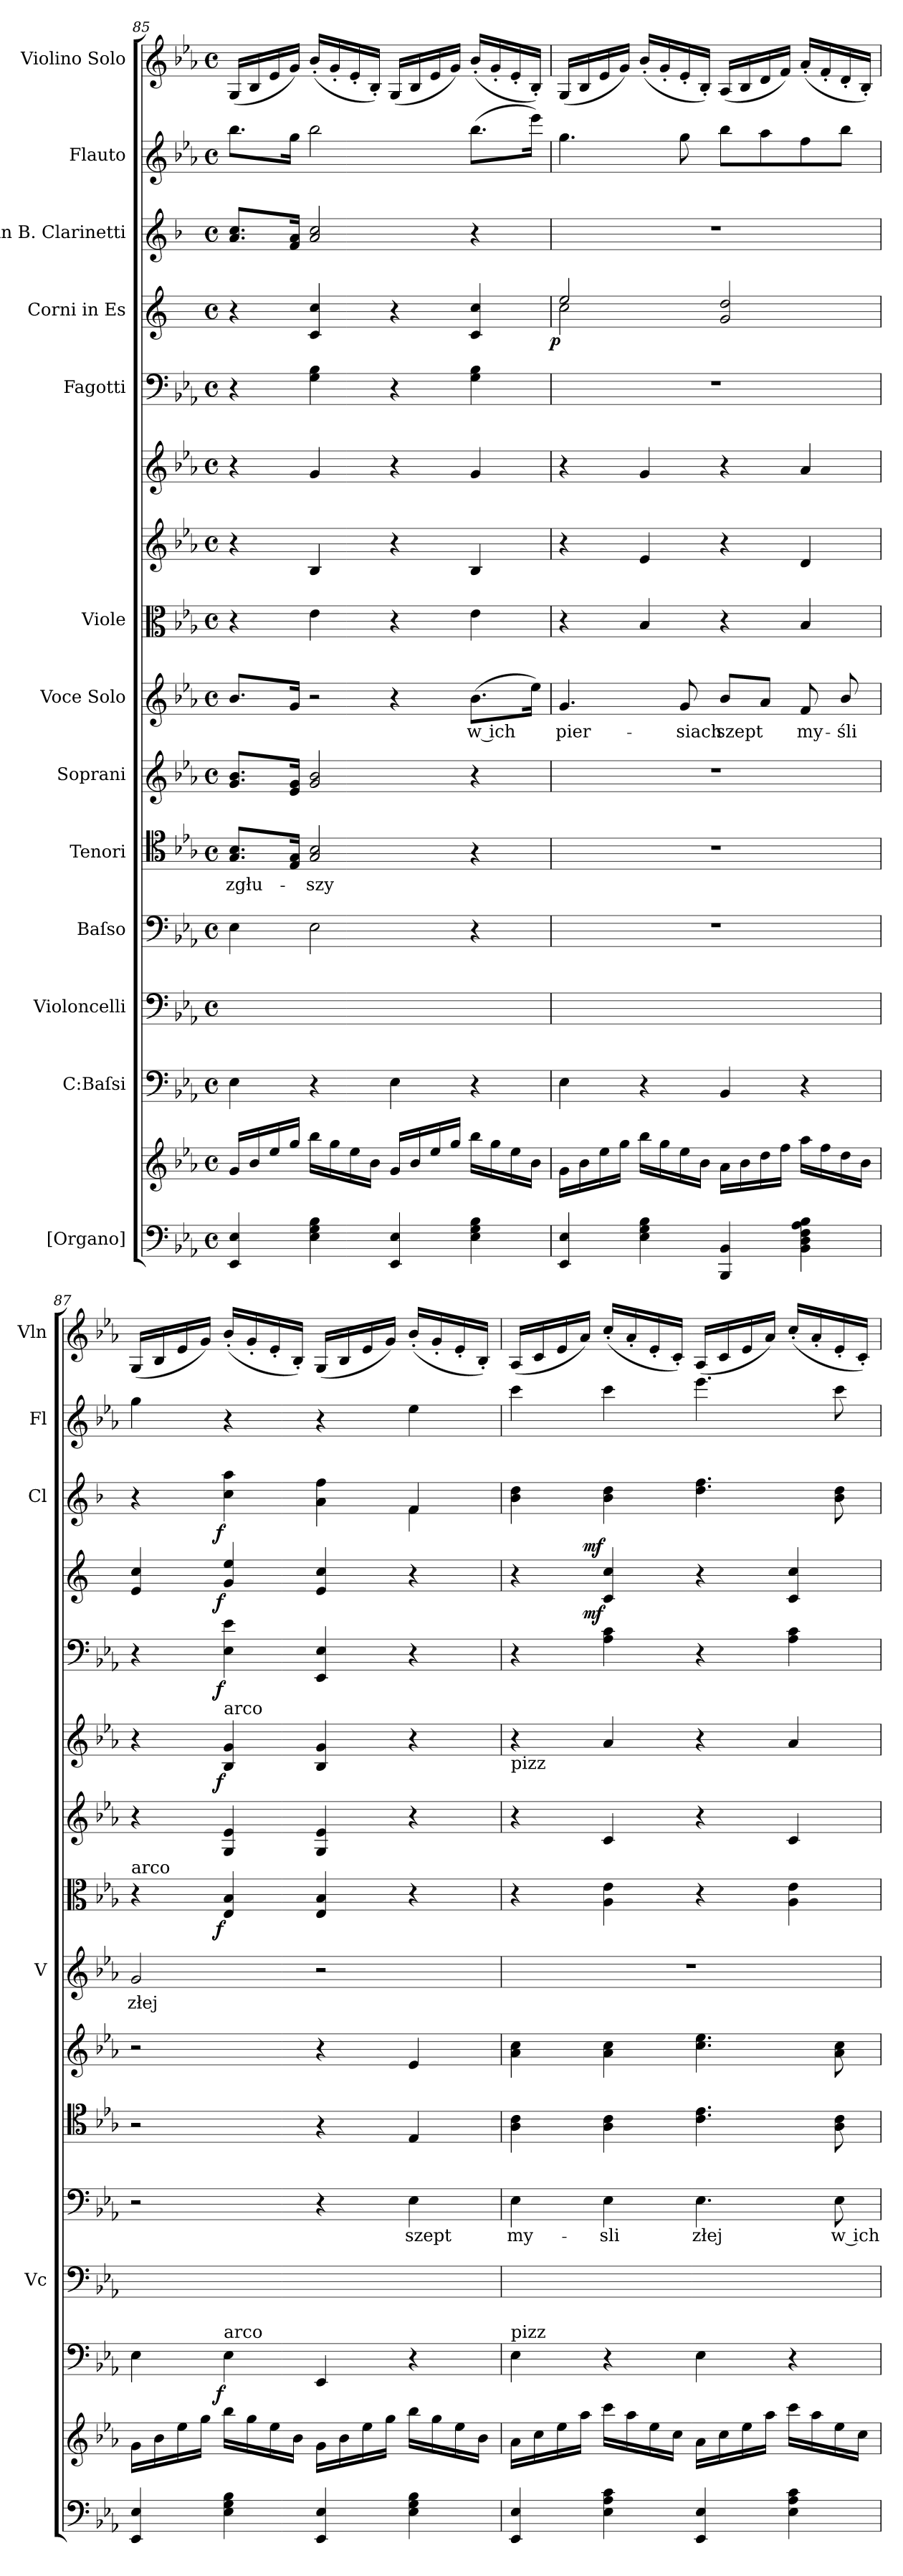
**kern	**kern	**kern	**dynam	**kern	**kern	**text	**kern	**text	**kern	**kern	**text	**kern	**dynam	**kern	**kern	**dynam	**kern	**dynam	**kern	**dynam	**kern	**dynam	**kern	**kern
*part15	*part15	*part14	*part14	*part13	*part12	*part12	*part11	*part11	*part10	*part9	*part9	*part8	*part8	*part7	*part6	*part6	*part5	*part5	*part4	*part4	*part3	*part3	*part2	*part1
*staff16	*staff15	*staff14	*staff14	*staff13	*staff12	*staff12	*staff11	*staff11	*staff10	*staff9	*staff9	*staff8	*staff8	*staff7	*staff6	*staff6	*staff5	*staff5	*staff4	*staff4	*staff3	*staff3	*staff2	*staff1
*I"[Organo]	*	*I"C:Baſsi	*	*I"Violoncelli	*I"Baſso	*	*I"Tenori	*	*I"Soprani	*I"Voce Solo	*	*I"Viole	*	*	*	*	*I"Fagotti	*	*I"Corni in Es	*	*I"in B. Clarinetti	*	*I"Flauto	*I"Violino Solo
*	*	*	*	*I'Vc	*	*	*	*	*	*I'V	*	*	*	*	*	*	*	*	*	*	*I'Cl	*	*I'Fl	*I'Vln
*clefF4	*clefG2	*clefF4	*	*clefF4	*clefF4	*	*clefC4	*	*clefG2	*clefG2	*	*clefC3	*	*clefG2	*clefG2	*	*clefF4	*	*clefG2	*	*clefG2	*	*clefG2	*clefG2
*	*	*	*	*	*	*	*	*	*	*	*	*	*	*	*	*	*	*	*ITrd5c9	*	*ITrd1c2	*	*	*
*k[b-e-a-]	*k[b-e-a-]	*k[b-e-a-]	*	*k[b-e-a-]	*k[b-e-a-]	*	*k[b-e-a-]	*	*k[b-e-a-]	*k[b-e-a-]	*	*k[b-e-a-]	*	*k[b-e-a-]	*k[b-e-a-]	*	*k[b-e-a-]	*	*k[b-e-a-]	*	*k[b-e-a-]	*	*k[b-e-a-]	*k[b-e-a-]
*M4/4	*M4/4	*M4/4	*	*M4/4	*M4/4	*	*M4/4	*	*M4/4	*M4/4	*	*M4/4	*	*M4/4	*M4/4	*	*M4/4	*	*M4/4	*	*M4/4	*	*M4/4	*M4/4
*met(c)	*met(c)	*met(c)	*	*met(c)	*met(c)	*	*met(c)	*	*met(c)	*met(c)	*	*met(c)	*	*met(c)	*met(c)	*	*met(c)	*	*met(c)	*	*met(c)	*	*met(c)	*met(c)
=85	=85	=85	=85	=85	=85	=85	=85	=85	=85	=85	=85	=85	=85	=85	=85	=85	=85	=85	=85	=85	=85	=85	=85	=85
4EE-/ 4E-/	16g/LL	4E-\	.	4E-\yy	4E-\	.	8.G/ 8.B-/L	zgłu-	8.g/ 8.b-/L	8.b-/L	.	4r	.	4r	4r	.	4r	.	4r	.	8.g/ 8.b-/L	.	8.bb-\L	(>16G/LL
.	16b-/	.	.	.	.	.	.	.	.	.	.	.	.	.	.	.	.	.	.	.	.	.	.	16B-/
.	16ee-/	.	.	.	.	.	.	.	.	.	.	.	.	.	.	.	.	.	.	.	.	.	.	16e-/
.	16gg/JJ	.	.	.	.	.	16E-/ 16G/Jk	.	16e-/ 16g/Jk	16g/Jk	.	.	.	.	.	.	.	.	.	.	16e-/ 16g/Jk	.	16gg\Jk	16g/JJ)
!	!	!	!	!	!	!	!	!	!	!LO:N:vis=2	!	!	!	!	!	!	!	!	!	!	!	!	!	!
4E-\ 4G\ 4B-\	16bb-\LL	4r	.	4ryy	2E-\	.	2G/ 2B-/	-szy	2g/ 2b-/	4r	.	4e-\	.	4B-/	4g/	.	4G\ 4B-\	.	4E-/ 4e-/	.	2g/ 2b-/	.	2bb-\	(>16b-'>/LL
.	16gg\	.	.	.	.	.	.	.	.	.	.	.	.	.	.	.	.	.	.	.	.	.	.	16g'>/
.	16ee-\	.	.	.	.	.	.	.	.	.	.	.	.	.	.	.	.	.	.	.	.	.	.	16e-'>/
.	16b-\JJ	.	.	.	.	.	.	.	.	.	.	.	.	.	.	.	.	.	.	.	.	.	.	16B-'>/JJ)
4EE-/ 4E-/	16g/LL	4E-\	.	4E-\yy	.	.	.	.	.	4r	.	4r	.	4r	4r	.	4r	.	4r	.	.	.	.	(>16G/LL
.	16b-/	.	.	.	.	.	.	.	.	.	.	.	.	.	.	.	.	.	.	.	.	.	.	16B-/
.	16ee-/	.	.	.	.	.	.	.	.	.	.	.	.	.	.	.	.	.	.	.	.	.	.	16e-/
.	16gg/JJ	.	.	.	.	.	.	.	.	.	.	.	.	.	.	.	.	.	.	.	.	.	.	16g/JJ)
4E-\ 4G\ 4B-\	16bb-\LL	4r	.	4ryy	4r	.	4r	.	4r	(8.b-\L	w ich	4e-\	.	4B-/	4g/	.	4G\ 4B-\	.	4E-/ 4e-/	.	4r	.	(8.bb-\L	(>16b-'>/LL
.	16gg\	.	.	.	.	.	.	.	.	.	.	.	.	.	.	.	.	.	.	.	.	.	.	16g'>/
.	16ee-\	.	.	.	.	.	.	.	.	.	.	.	.	.	.	.	.	.	.	.	.	.	.	16e-'>/
.	16b-\JJ	.	.	.	.	.	.	.	.	16ee-\Jk)	.	.	.	.	.	.	.	.	.	.	.	.	16eee-\Jk)	16B-'>/JJ)
=86	=86	=86	=86	=86	=86	=86	=86	=86	=86	=86	=86	=86	=86	=86	=86	=86	=86	=86	=86	=86	=86	=86	=86	=86
*	*	*	*	*	*	*	*	*	*	*	*	*	*	*	*	*	*	*	*^	*	*	*	*	*
!	!	!	!	!	!	!	!	!	!	!	!	!	!	!	!	!	!	!	!	!	!LO:DY:rj	!	!	!	!
4EE-/ 4E-/	16g\LL	4E-\	.	4E-\yy	1r	.	1r	.	1r	4.g/	pier-	4r	.	4r	4r	.	1r	.	2g/	2e-\	p	1r	.	4.gg\	(>16G/LL
.	16b-\	.	.	.	.	.	.	.	.	.	.	.	.	.	.	.	.	.	.	.	.	.	.	.	16B-/
.	16ee-\	.	.	.	.	.	.	.	.	.	.	.	.	.	.	.	.	.	.	.	.	.	.	.	16e-/
.	16gg\JJ	.	.	.	.	.	.	.	.	.	.	.	.	.	.	.	.	.	.	.	.	.	.	.	16g/JJ)
4E-\ 4G\ 4B-\	16bb-\LL	4r	.	4ryy	.	.	.	.	.	.	.	4B-/	.	4e-/	4g/	.	.	.	.	.	.	.	.	.	(>16b-'>/LL
.	16gg\	.	.	.	.	.	.	.	.	.	.	.	.	.	.	.	.	.	.	.	.	.	.	.	16g'>/
.	16ee-\	.	.	.	.	.	.	.	.	8g/	-siach	.	.	.	.	.	.	.	.	.	.	.	.	8gg\	16e-'>/
.	16b-\JJ	.	.	.	.	.	.	.	.	.	.	.	.	.	.	.	.	.	.	.	.	.	.	.	16B-'>/JJ)
4BBB-/ 4BB-/	16a-\LL	4BB-/	.	4BB-/yy	.	.	.	.	.	8b-/L	szept	4r	.	4r	4r	.	.	.	2B-/ 2f/	2ryy	.	.	.	8bb-\L	(>16A-/LL
.	16b-\	.	.	.	.	.	.	.	.	.	.	.	.	.	.	.	.	.	.	.	.	.	.	.	16B-/
.	16dd\	.	.	.	.	.	.	.	.	8a-/J	.	.	.	.	.	.	.	.	.	.	.	.	.	8aa-\	16d/
.	16ff\JJ	.	.	.	.	.	.	.	.	.	.	.	.	.	.	.	.	.	.	.	.	.	.	.	16f/JJ)
4BB-\ 4D\ 4F\ 4A-\ 4B-\	16aa-\LL	4r	.	4ryy	.	.	.	.	.	8f/	my-	4B-/	.	4d/	4a-/	.	.	.	.	.	.	.	.	8ff\	(>16a-'>/LL
.	16ff\	.	.	.	.	.	.	.	.	.	.	.	.	.	.	.	.	.	.	.	.	.	.	.	16f'>/
.	16dd\	.	.	.	.	.	.	.	.	8b-/	-śli	.	.	.	.	.	.	.	.	.	.	.	.	8bb-\J	16d'>/
.	16b-\JJ	.	.	.	.	.	.	.	.	.	.	.	.	.	.	.	.	.	.	.	.	.	.	.	16B-'>/JJ)
*	*	*	*	*	*	*	*	*	*	*	*	*	*	*	*	*	*	*	*v	*v	*	*	*	*	*
=87	=87	=87	=87	=87	=87	=87	=87	=87	=87	=87	=87	=87	=87	=87	=87	=87	=87	=87	=87	=87	=87	=87	=87	=87
*	*	*	*	*	*	*	*	*	*	*	*	*	*	*	*	*	*	*	*	*	*^	*	*	*
!	!	!	!	!	!	!	!	!	!	!	!	!LO:TX:a:t=arco	!	!	!	!	!	!	!	!	!	!	!	!	!
4EE-/ 4E-/	16g\LL	4E-\	.	4E-\yy	2r	.	2r	.	2r	2g/	złej	4r	.	4r	4r	.	4r	.	4G/ 4e-/	.	4r	2ryy	.	4gg\	(>16G/LL
.	16b-\	.	.	.	.	.	.	.	.	.	.	.	.	.	.	.	.	.	.	.	.	.	.	.	16B-/
.	16ee-\	.	.	.	.	.	.	.	.	.	.	.	.	.	.	.	.	.	.	.	.	.	.	.	16e-/
.	16gg\JJ	.	.	.	.	.	.	.	.	.	.	.	.	.	.	.	.	.	.	.	.	.	.	.	16g/JJ)
!	!	!	!	!	!	!	!	!	!	!	!	!	!	!	!LO:TX:a:t=arco	!	!	!	!	!	!	!	!	!	!
!	!	!LO:TX:a:t=arco	!	!	!	!	!	!	!	!	!	!	!	!	!	!	!	!	!	!	!	!	!	!	!
!	!	!	!LO:DY:b:rj	!	!	!	!	!	!	!	!	!	!LO:DY:rj	!	!	!LO:DY:rj	!	!LO:DY:rj	!	!LO:DY:rj	!	!	!LO:DY:rj	!	!
4E-\ 4G\ 4B-\	16bb-\LL	4E-\	f	4E-\yy	.	.	.	.	.	.	.	4E-/ 4B-/	f	4G/ 4e-/	4B-/ 4g/	f	4E-\ 4e-\	f	4B-/ 4g/	f	4b-\ 4gg\	.	f	4r	(>16b-'>/LL
.	16gg\	.	.	.	.	.	.	.	.	.	.	.	.	.	.	.	.	.	.	.	.	.	.	.	16g'>/
.	16ee-\	.	.	.	.	.	.	.	.	.	.	.	.	.	.	.	.	.	.	.	.	.	.	.	16e-'>/
.	16b-\JJ	.	.	.	.	.	.	.	.	.	.	.	.	.	.	.	.	.	.	.	.	.	.	.	16B-'>/JJ)
4EE-/ 4E-/	16g\LL	4EE-/	.	4EE-/yy	4r	.	4r	.	4r	2r	.	4E-/ 4B-/	.	4G/ 4e-/	4B-/ 4g/	.	4EE-/ 4E-/	.	4G/ 4e-/	.	4g\ 4ee-\	4ryy	.	4r	(>16G/LL
.	16b-\	.	.	.	.	.	.	.	.	.	.	.	.	.	.	.	.	.	.	.	.	.	.	.	16B-/
.	16ee-\	.	.	.	.	.	.	.	.	.	.	.	.	.	.	.	.	.	.	.	.	.	.	.	16e-/
.	16gg\JJ	.	.	.	.	.	.	.	.	.	.	.	.	.	.	.	.	.	.	.	.	.	.	.	16g/JJ)
4E-\ 4G\ 4B-\	16bb-\LL	4r	.	4ryy	4E-\	szept	4E-/	.	4e-/	.	.	4r	.	4r	4r	.	4r	.	4r	.	4e-/	4e-\	.	4ee-\	(>16b-'>/LL
.	16gg\	.	.	.	.	.	.	.	.	.	.	.	.	.	.	.	.	.	.	.	.	.	.	.	16g'>/
.	16ee-\	.	.	.	.	.	.	.	.	.	.	.	.	.	.	.	.	.	.	.	.	.	.	.	16e-'>/
.	16b-\JJ	.	.	.	.	.	.	.	.	.	.	.	.	.	.	.	.	.	.	.	.	.	.	.	16B-'>/JJ)
*	*	*	*	*	*	*	*	*	*	*	*	*	*	*	*	*	*	*	*	*	*v	*v	*	*	*
=88	=88	=88	=88	=88	=88	=88	=88	=88	=88	=88	=88	=88	=88	=88	=88	=88	=88	=88	=88	=88	=88	=88	=88	=88
!	!	!	!	!	!	!	!	!	!	!	!	!	!	!	!LO:TX:b:t=pizz	!	!	!	!	!	!	!	!	!
!	!	!LO:TX:a:t=pizz	!	!	!	!	!	!	!	!	!	!	!	!	!	!	!	!	!	!	!	!	!	!
4EE-/ 4E-/	16a-\LL	4E-\	.	4E-\yy	4E-\	my-	4A-\ 4c\	.	4a-\ 4cc\	1r	.	4r	.	4r	4r	.	4r	.	4r	.	4a-\ 4cc\	.	4ccc\	(>16A-/LL
.	16cc\	.	.	.	.	.	.	.	.	.	.	.	.	.	.	.	.	.	.	.	.	.	.	16c/
.	16ee-\	.	.	.	.	.	.	.	.	.	.	.	.	.	.	.	.	.	.	.	.	.	.	16e-/
.	16aa-\JJ	.	.	.	.	.	.	.	.	.	.	.	.	.	.	.	.	.	.	.	.	.	.	16a-/JJ)
!	!	!	!	!	!	!	!	!	!	!	!	!	!	!	!	!	!	!LO:DY:a:rj	!	!LO:DY:a:rj	!	!	!	!
4E-\ 4A-\ 4c\	16ccc\LL	4r	.	4ryy	4E-\	-sli	4A-\ 4c\	.	4a-\ 4cc\	.	.	4A-\ 4e-\	.	4c/	4a-/	.	4A-\ 4c\	mf	4E-/ 4e-/	mf	4a-\ 4cc\	.	4ccc\	(>16cc'>/LL
.	16aa-\	.	.	.	.	.	.	.	.	.	.	.	.	.	.	.	.	.	.	.	.	.	.	16a-'>/
.	16ee-\	.	.	.	.	.	.	.	.	.	.	.	.	.	.	.	.	.	.	.	.	.	.	16e-'>/
.	16cc\JJ	.	.	.	.	.	.	.	.	.	.	.	.	.	.	.	.	.	.	.	.	.	.	16c'>/JJ)
4EE-/ 4E-/	16a-\LL	4E-\	.	4E-\yy	4.E-\	złej	4.c\ 4.e-\	.	4.cc\ 4.ee-\	.	.	4r	.	4r	4r	.	4r	.	4r	.	4.cc\ 4.ee-\	.	4.eee-\	(>16A-/LL
.	16cc\	.	.	.	.	.	.	.	.	.	.	.	.	.	.	.	.	.	.	.	.	.	.	16c/
.	16ee-\	.	.	.	.	.	.	.	.	.	.	.	.	.	.	.	.	.	.	.	.	.	.	16e-/
.	16aa-\JJ	.	.	.	.	.	.	.	.	.	.	.	.	.	.	.	.	.	.	.	.	.	.	16a-/JJ)
4E-\ 4A-\ 4c\	16ccc\LL	4r	.	4ryy	.	.	.	.	.	.	.	4A-\ 4e-\	.	4c/	4a-/	.	4A-\ 4c\	.	4E-/ 4e-/	.	.	.	.	(>16cc'>/LL
.	16aa-\	.	.	.	.	.	.	.	.	.	.	.	.	.	.	.	.	.	.	.	.	.	.	16a-'>/
.	16ee-\	.	.	.	8E-\	w ich	8A-\ 8c\	.	8a-\ 8cc\	.	.	.	.	.	.	.	.	.	.	.	8a-\ 8cc\	.	8ccc\	16e-'>/
.	16cc\JJ	.	.	.	.	.	.	.	.	.	.	.	.	.	.	.	.	.	.	.	.	.	.	16c'>/JJ)
=	=	=	=	=	=	=	=	=	=	=	=	=	=	=	=	=	=	=	=	=	=	=	=	=
*-	*-	*-	*-	*-	*-	*-	*-	*-	*-	*-	*-	*-	*-	*-	*-	*-	*-	*-	*-	*-	*-	*-	*-	*-
